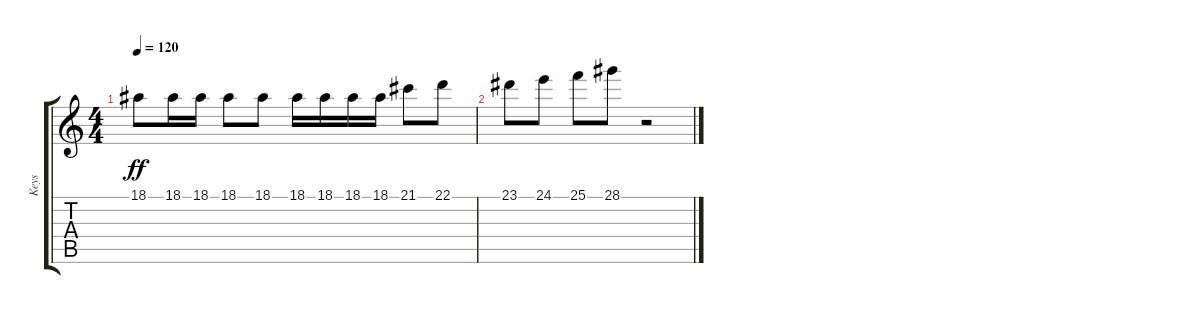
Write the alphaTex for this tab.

\track ("Keys" "Keys") {instrument rockorgan}
\staff {score tabs}
\tuning (E4 B3 G3 D3 A2 E2) {hide}
\ts (4 4)
\tempo 120
\clef g2
\ks c
18.1.8{dy ff} 18.1.16 18.1.16 18.1.8 18.1.8 18.1.16 18.1.16 18.1.16 18.1.16 21.1.8 22.1.8 |
23.1.8 24.1.8 25.1.8 28.1.8 r.2
